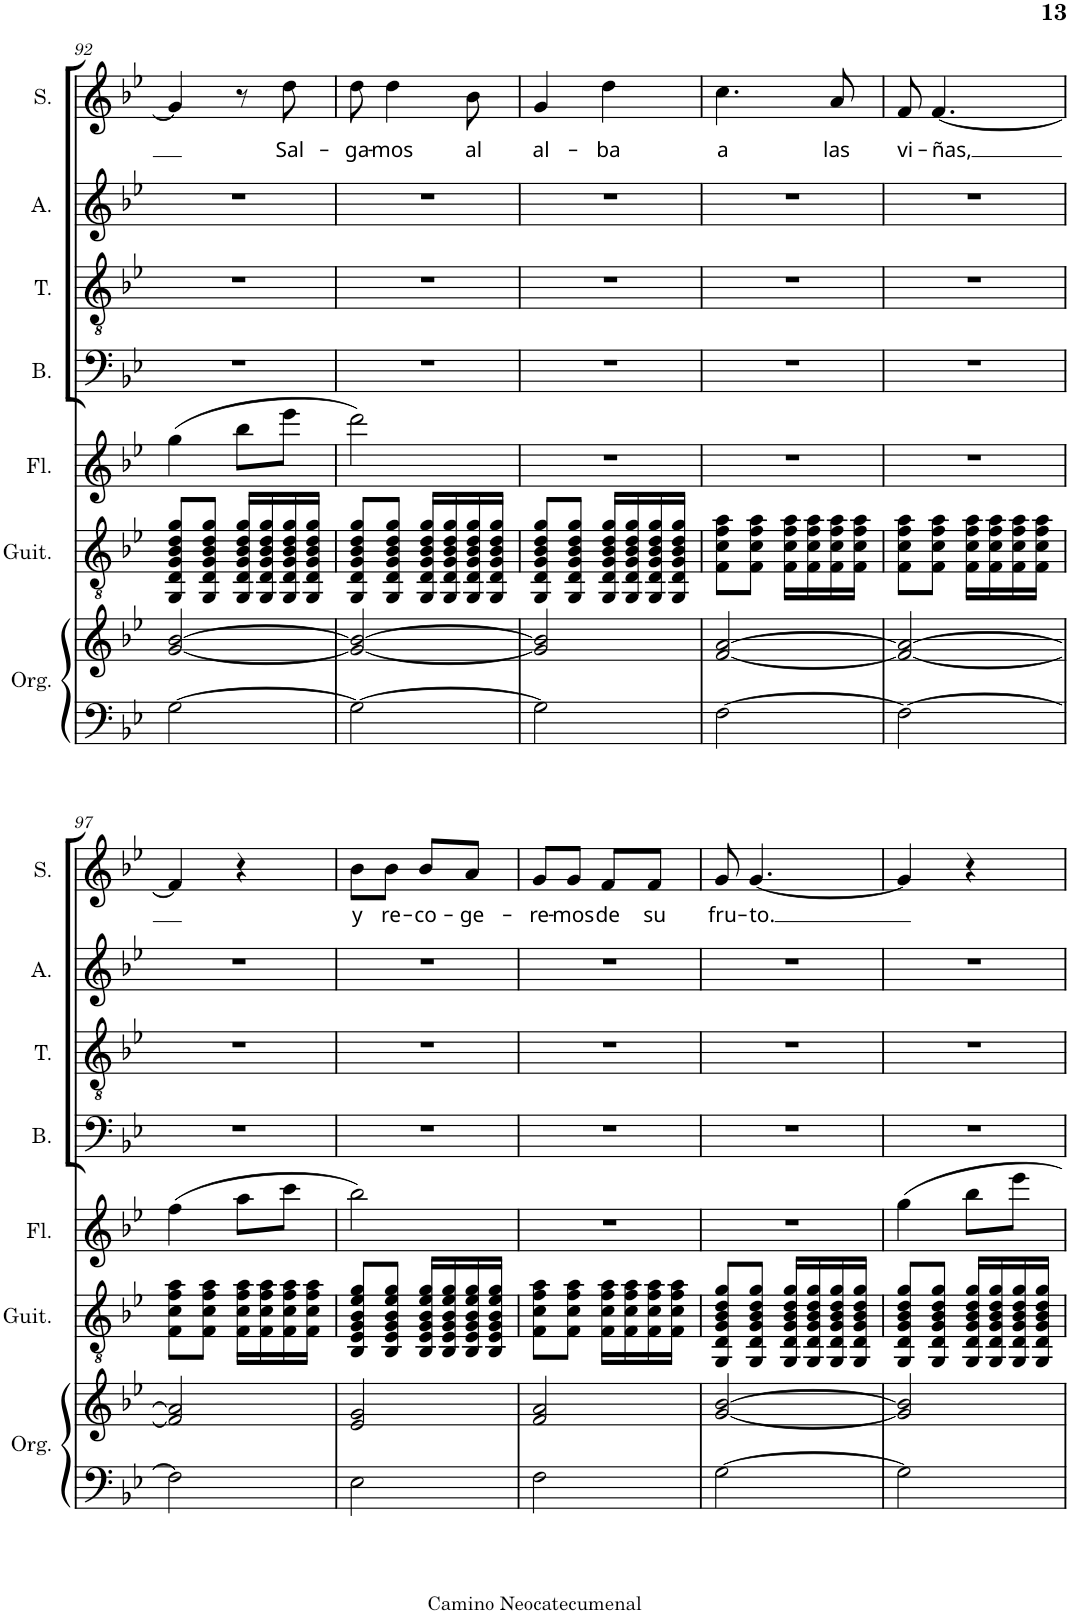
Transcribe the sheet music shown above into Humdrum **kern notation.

**kern	**kern	**kern	**kern	**kern	**kern	**kern	**kern	**text
*part7	*part7	*part6	*part5	*part4	*part3	*part2	*part1	*part1
*staff8	*staff7	*staff6	*staff5	*staff4	*staff3	*staff2	*staff1	*staff1
*I"Órgano	*	*I"Guitarra clásica	*I"Flauta	*I"Bajo	*I"Tenor	*I"Alto	*I"Soprano	*
*	*	*I'Guit.	*I'Fl.	*I'B.	*I'T.	*I'A.	*I'S.	*
!!LO:PB:g=z
*clefF4	*clefG2	*clefGv2	*clefG2	*clefF4	*clefGv2	*clefG2	*clefG2	*
*k[b-e-]	*k[b-e-]	*k[b-e-]	*k[b-e-]	*k[b-e-]	*k[b-e-]	*k[b-e-]	*k[b-e-]	*
*M2/4	*M2/4	*M2/4	*M2/4	*M2/4	*M2/4	*M2/4	*M2/4	*
=92	=92	=92	=92	=92	=92	=92	=92	=92
[2G\	[2g/ [2b-/	8GG/ 8D/ 8G/ 8B-/ 8d/ 8g/L	(4gg\	2r	2r	2r	4g/]	.
.	.	8GG/ 8D/ 8G/ 8B-/ 8d/ 8g/J	.	.	.	.	.	.
.	.	16GG/ 16D/ 16G/ 16B-/ 16d/ 16g/LL	8bb-\L	.	.	.	8r	.
.	.	16GG/ 16D/ 16G/ 16B-/ 16d/ 16g/	.	.	.	.	.	.
!	!	!	!	!	!	!	!	!LO:LY:b
.	.	16GG/ 16D/ 16G/ 16B-/ 16d/ 16g/	8eee-\J	.	.	.	8dd\	Sal-
.	.	16GG/ 16D/ 16G/ 16B-/ 16d/ 16g/JJ	.	.	.	.	.	.
=93	=93	=93	=93	=93	=93	=93	=93	=93
!	!	!	!	!	!	!	!	!LO:LY:b
2G\_	2g/_ 2b-/_	8GG/ 8D/ 8G/ 8B-/ 8d/ 8g/L	2ddd\)	2r	2r	2r	8dd\	-ga-
!	!	!	!	!	!	!	!	!LO:LY:b
.	.	8GG/ 8D/ 8G/ 8B-/ 8d/ 8g/J	.	.	.	.	4dd\	-mos
.	.	16GG/ 16D/ 16G/ 16B-/ 16d/ 16g/LL	.	.	.	.	.	.
.	.	16GG/ 16D/ 16G/ 16B-/ 16d/ 16g/	.	.	.	.	.	.
!	!	!	!	!	!	!	!	!LO:LY:b
.	.	16GG/ 16D/ 16G/ 16B-/ 16d/ 16g/	.	.	.	.	8b-\	al
.	.	16GG/ 16D/ 16G/ 16B-/ 16d/ 16g/JJ	.	.	.	.	.	.
=94	=94	=94	=94	=94	=94	=94	=94	=94
!	!	!	!	!	!	!	!	!LO:LY:b
2G\]	2g/] 2b-/]	8GG/ 8D/ 8G/ 8B-/ 8d/ 8g/L	2r	2r	2r	2r	4g/	al-
.	.	8GG/ 8D/ 8G/ 8B-/ 8d/ 8g/J	.	.	.	.	.	.
!	!	!	!	!	!	!	!	!LO:LY:b
.	.	16GG/ 16D/ 16G/ 16B-/ 16d/ 16g/LL	.	.	.	.	4dd\	-ba
.	.	16GG/ 16D/ 16G/ 16B-/ 16d/ 16g/	.	.	.	.	.	.
.	.	16GG/ 16D/ 16G/ 16B-/ 16d/ 16g/	.	.	.	.	.	.
.	.	16GG/ 16D/ 16G/ 16B-/ 16d/ 16g/JJ	.	.	.	.	.	.
=95	=95	=95	=95	=95	=95	=95	=95	=95
!	!	!	!	!	!	!	!	!LO:LY:b
[2F\	[2f/ [2a/	8F\ 8c\ 8f\ 8a\L	2r	2r	2r	2r	4.cc\	a
.	.	8F\ 8c\ 8f\ 8a\J	.	.	.	.	.	.
.	.	16F\ 16c\ 16f\ 16a\LL	.	.	.	.	.	.
.	.	16F\ 16c\ 16f\ 16a\	.	.	.	.	.	.
!	!	!	!	!	!	!	!	!LO:LY:b
.	.	16F\ 16c\ 16f\ 16a\	.	.	.	.	8a/	las
.	.	16F\ 16c\ 16f\ 16a\JJ	.	.	.	.	.	.
=96	=96	=96	=96	=96	=96	=96	=96	=96
!	!	!	!	!	!	!	!	!LO:LY:b
2F\_	2f/_ 2a/_	8F\ 8c\ 8f\ 8a\L	2r	2r	2r	2r	8f/	vi-
!	!	!	!	!	!	!	!	!LO:LY:b
.	.	8F\ 8c\ 8f\ 8a\J	.	.	.	.	[4.f/	-ñas,
.	.	16F\ 16c\ 16f\ 16a\LL	.	.	.	.	.	.
.	.	16F\ 16c\ 16f\ 16a\	.	.	.	.	.	.
.	.	16F\ 16c\ 16f\ 16a\	.	.	.	.	.	.
.	.	16F\ 16c\ 16f\ 16a\JJ	.	.	.	.	.	.
!!LO:LB:g=z
=97	=97	=97	=97	=97	=97	=97	=97	=97
2F\]	2f/] 2a/]	8F\ 8c\ 8f\ 8a\L	(4ff\	2r	2r	2r	4f/]	.
.	.	8F\ 8c\ 8f\ 8a\J	.	.	.	.	.	.
.	.	16F\ 16c\ 16f\ 16a\LL	8aa\L	.	.	.	4r	.
.	.	16F\ 16c\ 16f\ 16a\	.	.	.	.	.	.
.	.	16F\ 16c\ 16f\ 16a\	8ccc\J	.	.	.	.	.
.	.	16F\ 16c\ 16f\ 16a\JJ	.	.	.	.	.	.
=98	=98	=98	=98	=98	=98	=98	=98	=98
!	!	!	!	!	!	!	!	!LO:LY:b
2E-\	2e-/ 2g/	8BB-/ 8E-/ 8G/ 8B-/ 8e-/ 8g/L	2bb-\)	2r	2r	2r	8b-\L	y
!	!	!	!	!	!	!	!	!LO:LY:b
.	.	8BB-/ 8E-/ 8G/ 8B-/ 8e-/ 8g/J	.	.	.	.	8b-\J	re-
!	!	!	!	!	!	!	!	!LO:LY:b
.	.	16BB-/ 16E-/ 16G/ 16B-/ 16e-/ 16g/LL	.	.	.	.	8b-/L	-co-
.	.	16BB-/ 16E-/ 16G/ 16B-/ 16e-/ 16g/	.	.	.	.	.	.
!	!	!	!	!	!	!	!	!LO:LY:b
.	.	16BB-/ 16E-/ 16G/ 16B-/ 16e-/ 16g/	.	.	.	.	8a/J	-ge-
.	.	16BB-/ 16E-/ 16G/ 16B-/ 16e-/ 16g/JJ	.	.	.	.	.	.
=99	=99	=99	=99	=99	=99	=99	=99	=99
!	!	!	!	!	!	!	!	!LO:LY:b
2F\	2f/ 2a/	8F\ 8c\ 8f\ 8a\L	2r	2r	2r	2r	8g/L	-re-
!	!	!	!	!	!	!	!	!LO:LY:b
.	.	8F\ 8c\ 8f\ 8a\J	.	.	.	.	8g/J	-mos
!	!	!	!	!	!	!	!	!LO:LY:b
.	.	16F\ 16c\ 16f\ 16a\LL	.	.	.	.	8f/L	de
.	.	16F\ 16c\ 16f\ 16a\	.	.	.	.	.	.
!	!	!	!	!	!	!	!	!LO:LY:b
.	.	16F\ 16c\ 16f\ 16a\	.	.	.	.	8f/J	su
.	.	16F\ 16c\ 16f\ 16a\JJ	.	.	.	.	.	.
=100	=100	=100	=100	=100	=100	=100	=100	=100
!	!	!	!	!	!	!	!	!LO:LY:b
[2G\	[2g/ [2b-/	8GG/ 8D/ 8G/ 8B-/ 8d/ 8g/L	2r	2r	2r	2r	8g/	fru-
!	!	!	!	!	!	!	!	!LO:LY:b
.	.	8GG/ 8D/ 8G/ 8B-/ 8d/ 8g/J	.	.	.	.	[4.g/	-to.
.	.	16GG/ 16D/ 16G/ 16B-/ 16d/ 16g/LL	.	.	.	.	.	.
.	.	16GG/ 16D/ 16G/ 16B-/ 16d/ 16g/	.	.	.	.	.	.
.	.	16GG/ 16D/ 16G/ 16B-/ 16d/ 16g/	.	.	.	.	.	.
.	.	16GG/ 16D/ 16G/ 16B-/ 16d/ 16g/JJ	.	.	.	.	.	.
=101	=101	=101	=101	=101	=101	=101	=101	=101
2G\]	2g/] 2b-/]	8GG/ 8D/ 8G/ 8B-/ 8d/ 8g/L	4gg\	2r	2r	2r	4g/]	.
.	.	8GG/ 8D/ 8G/ 8B-/ 8d/ 8g/J	.	.	.	.	.	.
.	.	16GG/ 16D/ 16G/ 16B-/ 16d/ 16g/LL	8bb-\L	.	.	.	4r	.
.	.	16GG/ 16D/ 16G/ 16B-/ 16d/ 16g/	.	.	.	.	.	.
.	.	16GG/ 16D/ 16G/ 16B-/ 16d/ 16g/	8eee-\J	.	.	.	.	.
.	.	16GG/ 16D/ 16G/ 16B-/ 16d/ 16g/JJ	.	.	.	.	.	.
=	=	=	=	=	=	=	=	=
*-	*-	*-	*-	*-	*-	*-	*-	*-
